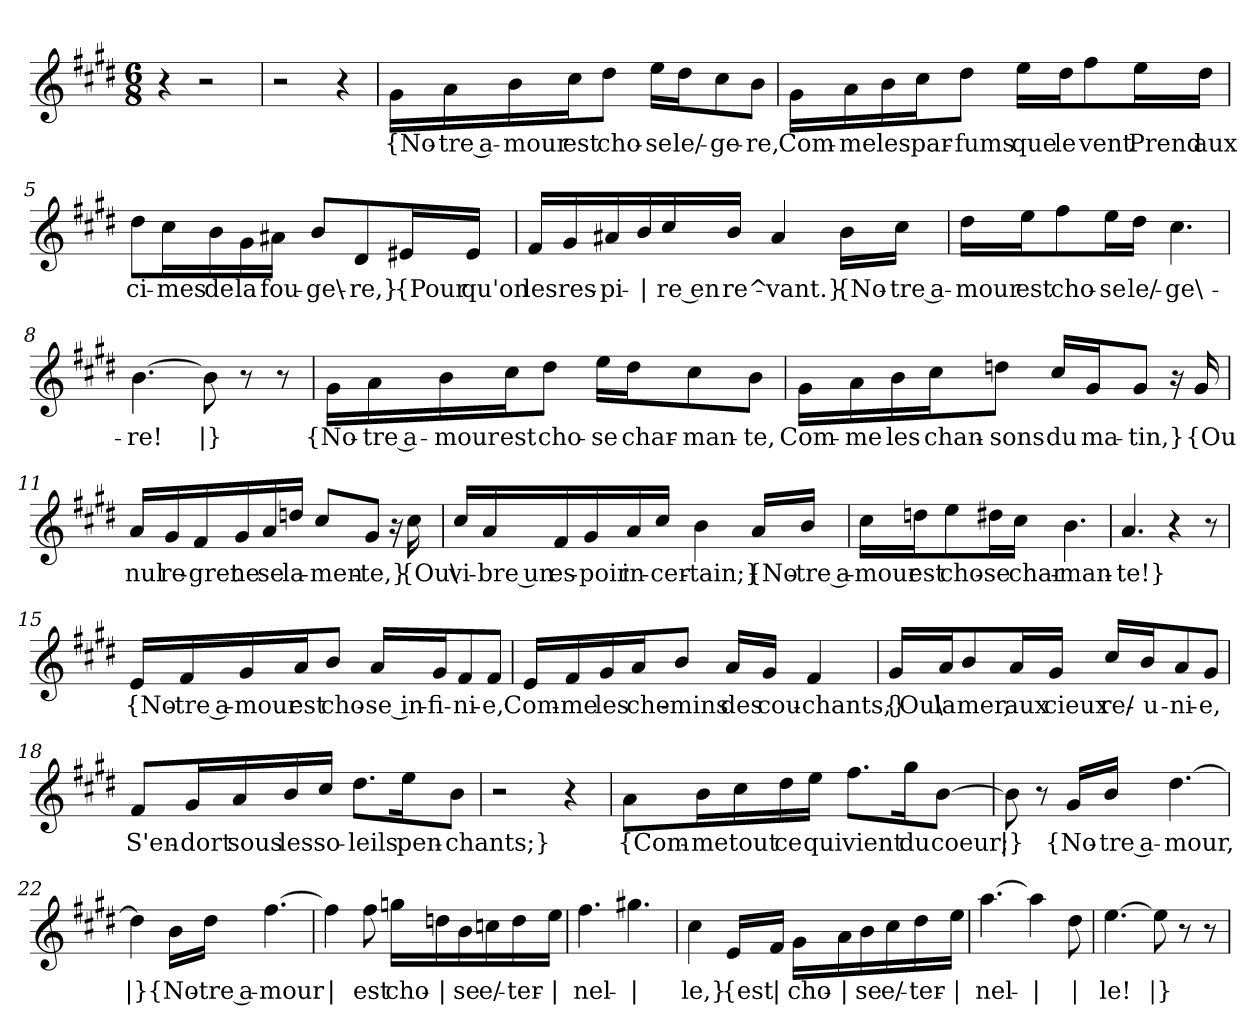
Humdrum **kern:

**kern	**text
*part1	*part1
*staff1	*staff1
*clefG2	*
*k[f#c#g#d#]	*
*M6/8	*
=1	=1
4r	.
2r	.
=2	=2
2r	.
4r	.
=3	=3
!	!LO:LY:b
16g#\LL	{No-
!	!LO:LY:b
16a\	-tre a-
!	!LO:LY:b
16b\	-mour
!	!LO:LY:b
16cc#\J	est
!	!LO:LY:b
8dd#\J	cho-
!	!LO:LY:b
16ee\LL	-se
!	!LO:LY:b
16dd#\J	le/-
!	!LO:LY:b
8cc#\	-ge-
!	!LO:LY:b
8b\J	-re,
!!LO:LB:g=z
=4	=4
!	!LO:LY:b
16g#\LL	Com-
!	!LO:LY:b
16a\	-me
!	!LO:LY:b
16b\	les
!	!LO:LY:b
16cc#\J	par-
!	!LO:LY:b
8dd#\J	-fums
!	!LO:LY:b
16ee\LL	que
!	!LO:LY:b
16dd#\J	le
!	!LO:LY:b
8ff#\	vent
!	!LO:LY:b
16ee\L	Prend
!	!LO:LY:b
16dd#\JJ	aux
=5	=5
!	!LO:LY:b
8dd#\L	ci-
!	!LO:LY:b
16cc#\L	-mes
!	!LO:LY:b
16b\	de
!	!LO:LY:b
16g#\	la
!	!LO:LY:b
16a#X\JJ	fou-
!	!LO:LY:b
8b/L	-ge\-
!	!LO:LY:b
8d#/	-re,}
!	!LO:LY:b
16e#X/L	{Pour
!	!LO:LY:b
16e#/JJ	qu'on
!!LO:LB:g=z
=6	=6
!	!LO:LY:b
16f#/LL	les
!	!LO:LY:b
16g#/	res-
!	!LO:LY:b
16a#X/	-pi-
!	!LO:LY:b
16b/	|
!	!LO:LY:b
16cc#/	-re en
!	!LO:LY:b
16b/JJ	re^-
!	!LO:LY:b
4a#/	-vant.}
!	!LO:LY:b
16b\LL	{No-
!	!LO:LY:b
16cc#\JJ	-tre a-
=7	=7
!	!LO:LY:b
16dd#\LL	-mour
!	!LO:LY:b
16ee\J	est
!	!LO:LY:b
8ff#\	cho-
!	!LO:LY:b
16ee\L	-se
!	!LO:LY:b
16dd#\JJ	le/-
!	!LO:LY:b
4.cc#\	-ge\-
=8	=8
!	!LO:LY:b
[4.b\	-re!
!	!LO:LY:b
8b\]	|}
8r	.
8r	.
!!LO:LB:g=z
=9	=9
!	!LO:LY:b
16g#\LL	{No-
!	!LO:LY:b
16a\	-tre a-
!	!LO:LY:b
16b\	-mour
!	!LO:LY:b
16cc#\J	est
!	!LO:LY:b
8dd#\J	cho-
!	!LO:LY:b
16ee\LL	-se
!	!LO:LY:b
16dd#\J	char-
!	!LO:LY:b
8cc#\	-man-
!	!LO:LY:b
8b\J	-te,
=10	=10
!	!LO:LY:b
16g#\LL	Com-
!	!LO:LY:b
16a\	-me
!	!LO:LY:b
16b\	les
!	!LO:LY:b
16cc#\J	chan-
!	!LO:LY:b
8ddn\J	-sons
!	!LO:LY:b
16cc#/LL	du
!	!LO:LY:b
16g#/J	ma-
!	!LO:LY:b
8g#/J	-tin,}
16r	.
!	!LO:LY:b
16g#/	{Ou
!!LO:LB:g=z
=11	=11
!	!LO:LY:b
16a/LL	nul
!	!LO:LY:b
16g#/	re-
!	!LO:LY:b
16f#/	-gret
!	!LO:LY:b
16g#/	ne
!	!LO:LY:b
16a/	se
!	!LO:LY:b
16ddn/JJ	la-
!	!LO:LY:b
8cc#/L	-men-
!	!LO:LY:b
8g#/J	-te,}
16r	.
!	!LO:LY:b
16cc#\	{Ou\
=12	=12
!	!LO:LY:b
16cc#/LL	vi-
!	!LO:LY:b
16a/	-bre un
!	!LO:LY:b
16f#/	es-
!	!LO:LY:b
16g#/	-poir
!	!LO:LY:b
16a/	in-
!	!LO:LY:b
16cc#/JJ	-cer-
!	!LO:LY:b
4b\	-tain;}
!	!LO:LY:b
16a/LL	{No-
!	!LO:LY:b
16b/JJ	-tre a-
!!LO:LB:g=z
=13	=13
!	!LO:LY:b
16cc#\LL	-mour
!	!LO:LY:b
16ddn\J	est
!	!LO:LY:b
8ee\	cho-
!	!LO:LY:b
16dd#X\L	-se
!	!LO:LY:b
16cc#\JJ	char-
!	!LO:LY:b
4.b\	-man-
=14	=14
!	!LO:LY:b
4.a/	-te!}
4r	.
8r	.
=15	=15
!	!LO:LY:b
16e/LL	{No-
!	!LO:LY:b
16f#/	-tre a-
!	!LO:LY:b
16g#/	-mour
!	!LO:LY:b
16a/J	est
!	!LO:LY:b
8b/J	cho-
!	!LO:LY:b
16a/LL	-se in-
!	!LO:LY:b
16g#/J	-fi-
!	!LO:LY:b
8f#/	-ni-
!	!LO:LY:b
8f#/J	-e,
!!LO:LB:g=z
=16	=16
!	!LO:LY:b
16e/LL	Com-
!	!LO:LY:b
16f#/	-me
!	!LO:LY:b
16g#/	les
!	!LO:LY:b
16a/J	che-
!	!LO:LY:b
8b/J	-mins
!	!LO:LY:b
16a/LL	des
!	!LO:LY:b
16g#/JJ	cou-
!	!LO:LY:b
4f#/	-chants,}
=17	=17
!	!LO:LY:b
16g#/LL	{Ou\
!	!LO:LY:b
16a/J	la
!	!LO:LY:b
8b/	mer,
!	!LO:LY:b
16a/L	aux
!	!LO:LY:b
16g#/JJ	cieux
!	!LO:LY:b
16cc#/LL	re/-
!	!LO:LY:b
16b/J	-u-
!	!LO:LY:b
8a/	-ni-
!	!LO:LY:b
8g#/J	e,
!!LO:LB:g=z
=18	=18
!	!LO:LY:b
8f#/L	S'en-
!	!LO:LY:b
16g#/L	-dort
!	!LO:LY:b
16a/	sous
!	!LO:LY:b
16b/	les
!	!LO:LY:b
16cc#/JJ	so-
!	!LO:LY:b
8.dd#\L	-leils
!	!LO:LY:b
16ee\K	pen-
!	!LO:LY:b
8b\J	-chants;}
=19	=19
2r	.
4r	.
=20	=20
!	!LO:LY:b
8a\L	{Com-
!	!LO:LY:b
16b\L	-me
!	!LO:LY:b
16cc#\	tout
!	!LO:LY:b
16dd#\	ce
!	!LO:LY:b
16ee\JJ	qui
!	!LO:LY:b
8.ff#\L	vient
!	!LO:LY:b
16gg#\K	du
!	!LO:LY:b
[8b\J	coeur;
!!LO:LB:g=z
=21	=21
!	!LO:LY:b
8b\]	|}
8r	.
!	!LO:LY:b
16g#/LL	{No-
!	!LO:LY:b
16b/JJ	-tre a-
!	!LO:LY:b
[4.dd#\	-mour,
=22	=22
!	!LO:LY:b
4dd#\]	|}
!	!LO:LY:b
16b\LL	{No-
!	!LO:LY:b
16dd#\JJ	-tre a-
!	!LO:LY:b
[4.ff#\	-mour
=23	=23
!	!LO:LY:b
4ff#\]	|
!	!LO:LY:b
8ff#\	est
!	!LO:LY:b
16ggn\LL	cho-
!	!LO:LY:b
16ddn\	|
!	!LO:LY:b
16b\	-se
!	!LO:LY:b
16ccn\	e/-
!	!LO:LY:b
16dd\	-ter-
!	!LO:LY:b
16ee\JJ	|
=24	=24
!	!LO:LY:b
4.ff#\	-nel-
!	!LO:LY:b
4.gg#X\	|
!!LO:LB:g=z
=25	=25
!	!LO:LY:b
4cc#\	-le,}
!	!LO:LY:b
16e/LL	{est
!	!LO:LY:b
16f#/JJ	|
!	!LO:LY:b
16g#\LL	cho-
!	!LO:LY:b
16a\	|
!	!LO:LY:b
16b\	-se
!	!LO:LY:b
16cc#\	e/-
!	!LO:LY:b
16dd#\	-ter-
!	!LO:LY:b
16ee\JJ	|
=26	=26
!	!LO:LY:b
[4.aa\	-nel-
!	!LO:LY:b
4aa\]	|
!	!LO:LY:b
8dd#\	|
=27	=27
!	!LO:LY:b
[4.ee\	-le!
!	!LO:LY:b
8ee\]	|}
8r	.
8r	.
=	=
*-	*-
